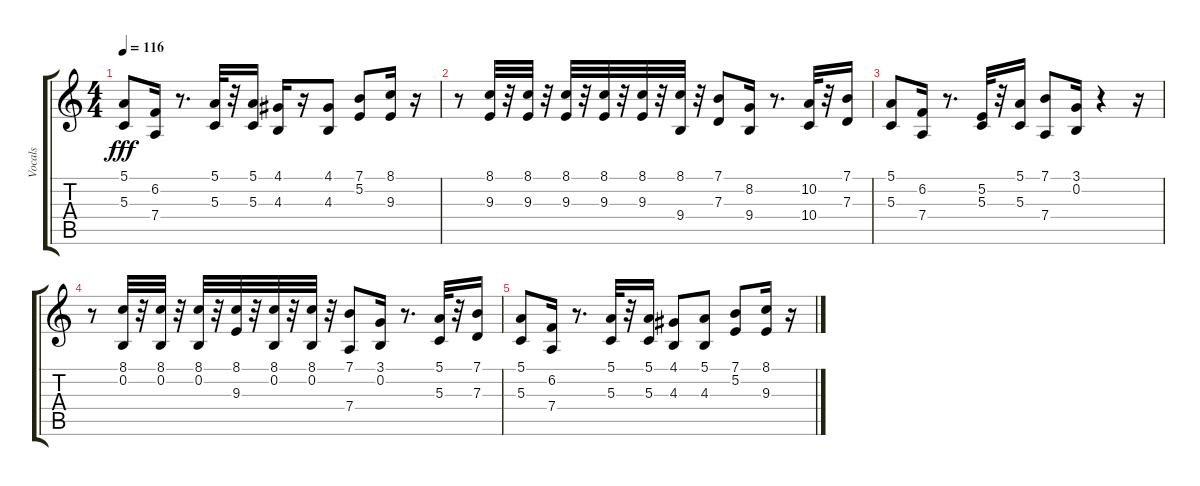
\track ("Vocals              " "Vocals    ") {instrument voiceoohs}
\staff {score tabs}
\tuning (E4 B3 G3 D3 A2 E2) {hide}
\ts (4 4)
\tempo 116
\clef g2
\ks c
(5.1 5.3).8{dy fff} (6.2 7.4).16 r.8{d} (5.1 5.3).32 r.32 (5.1 5.3).16 (4.1 4.3).16 r.16 (4.1 4.3).8 (7.1 5.2).8 (8.1 9.3).16 r.16 |
r.8 (8.1 9.3).32 r.32 (8.1 9.3).32 r.32 (8.1 9.3).32 r.32 (8.1 9.3).32 r.32 (8.1 9.3).32 r.32 (8.1 9.4).32 r.32 (7.1 7.3).8 (8.2 9.4).16 r.8{d} (10.2 10.4).32 r.32 (7.1 7.3).16 |
(5.1 5.3).8 (6.2 7.4).16 r.8{d} (5.2 5.3).32 r.32 (5.1 5.3).16 (7.1 7.4).8 (3.1 0.2).16 r.4 r.16 |
r.8 (8.1 0.2).32 r.32 (8.1 0.2).32 r.32 (8.1 0.2).32 r.32 (8.1 9.3).32 r.32 (8.1 0.2).32 r.32 (8.1 0.2).32 r.32 (7.1 7.4).8 (3.1 0.2).16 r.8{d} (5.1 5.3).32 r.32 (7.1 7.3).16 |
(5.1 5.3).8 (6.2 7.4).16 r.8{d} (5.1 5.3).32 r.32 (5.1 5.3).16 (4.1 4.3).8 (5.1 4.3).8 (7.1 5.2).8 (8.1 9.3).16 r.16
